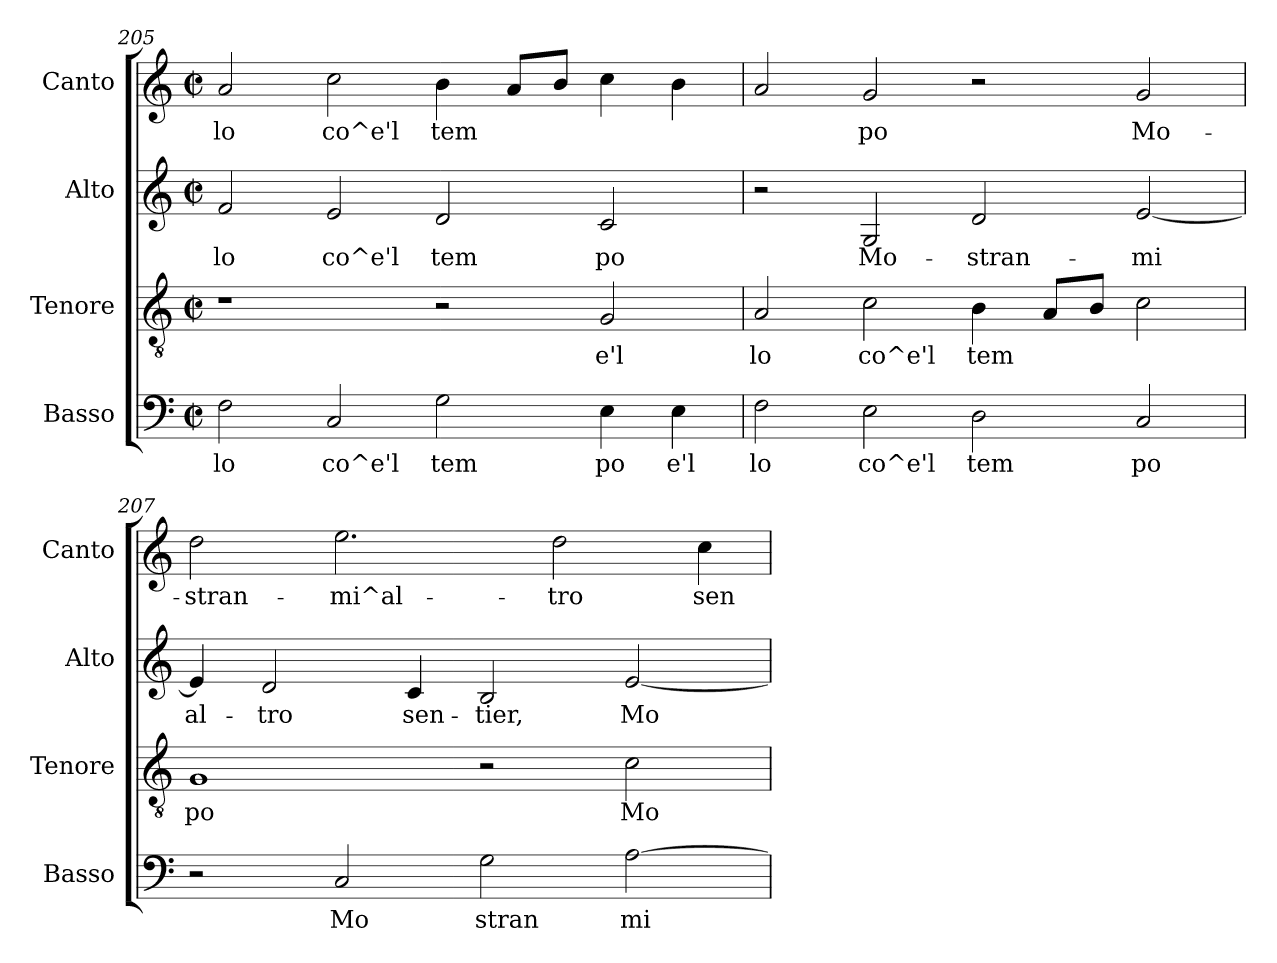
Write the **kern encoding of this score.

**kern	**text	**kern	**text	**kern	**text	**kern	**text
*part4	*part4	*part3	*part3	*part2	*part2	*part1	*part1
*staff4	*staff4	*staff3	*staff3	*staff2	*staff2	*staff1	*staff1
*I"Basso	*	*I"Tenore	*	*I"Alto	*	*I"Canto	*
*I'Basso	*	*I'Tenore	*	*I'Alto	*	*I'Canto	*
*clefF4	*	*clefGv2	*	*clefG2	*	*clefG2	*
*k[]	*	*k[]	*	*k[]	*	*k[]	*
*C:	*	*C:	*	*C:	*	*C:	*
*M2/2	*	*M2/2	*	*M2/2	*	*M2/2	*
*met(c|)	*	*met(c|)	*	*met(c|)	*	*met(c|)	*
=205	=205	=205	=205	=205	=205	=205	=205
!	!LO:LY:b:cj	!	!	!	!LO:LY:b:cj	!	!LO:LY:a:cj
2F\	lo	1r	.	2f/	lo	2a/	lo
!	!LO:LY:b:cj	!	!	!	!LO:LY:b:cj	!	!LO:LY:a:cj
2C/	co^e'l	.	.	2e/	co^e'l	2cc\	co^e'l
!	!LO:LY:b:cj	!	!	!	!LO:LY:b:cj	!	!LO:LY:a:cj
2G\	tem	2r	.	2d/	tem	4b\	tem
!	!	!	!	!	!	!	!LO:LY:a:cj
.	.	.	.	.	.	8a/L	.
!	!	!	!	!	!	!	!LO:LY:a:cj
.	.	.	.	.	.	8b/J	.
!	!LO:LY:b:cj	!	!LO:LY:b:cj	!	!LO:LY:b:cj	!	!LO:LY:a:cj
4E\	po	2G/	e'l	2c/	po	4cc\	.
!	!LO:LY:b:cj	!	!	!	!	!	!LO:LY:a:cj
4E\	e'l	.	.	.	.	4b\	.
!!LO:PB:g=z
=206	=206	=206	=206	=206	=206	=206	=206
!	!LO:LY:b:cj	!	!LO:LY:b:cj	!	!	!	!LO:LY:b:cj
2F\	lo	2A/	lo	2r	.	2a/	.
!	!LO:LY:b:cj	!	!LO:LY:b:cj	!	!LO:LY:b:cj	!	!LO:LY:b:cj
2E\	co^e'l	2c\	co^e'l	2G/	Mo-	2g/	po
!	!LO:LY:b:cj	!	!LO:LY:b:cj	!	!LO:LY:b:cj	!	!
2D\	tem	4B\	tem	2d/	-stran-	2r	.
!	!	!	!LO:LY:b:cj	!	!	!	!
.	.	8A/L	.	.	.	.	.
!	!	!	!LO:LY:b:cj	!	!	!	!
.	.	8B/J	.	.	.	.	.
!	!LO:LY:b:cj	!	!LO:LY:b:cj	!	!LO:LY:b:cj	!	!LO:LY:b:cj
2C/	po	2c\	.	[<2e/	-mi	2g/	Mo-
=207	=207	=207	=207	=207	=207	=207	=207
!	!	!	!LO:LY:b:cj	!	!LO:LY:b:cj	!	!LO:LY:b:cj
2r	.	1G	po	4e/]	al-	2dd\	-stran-
!	!	!	!	!	!LO:LY:b:cj	!	!
.	.	.	.	2d/	-tro	.	.
!	!LO:LY:b:cj	!	!	!	!	!	!LO:LY:b:cj
2C/	Mo	.	.	.	.	2.ee\	-mi^al-
!	!	!	!	!	!LO:LY:b:cj	!	!
.	.	.	.	4c/	sen-	.	.
!	!LO:LY:b:cj	!	!	!	!LO:LY:b:cj	!	!
2G\	stran	2r	.	2B/	-tier,	.	.
!	!	!	!	!	!	!	!LO:LY:b:cj
.	.	.	.	.	.	2dd\	-tro
!	!LO:LY:b:cj	!	!LO:LY:b:cj	!	!LO:LY:b:cj	!	!
[>2A\	mi	2c\	Mo	[<2e/	Mo-	.	.
!	!	!	!	!	!	!	!LO:LY:b:cj
.	.	.	.	.	.	4cc\	sen-
=	=	=	=	=	=	=	=
*-	*-	*-	*-	*-	*-	*-	*-
